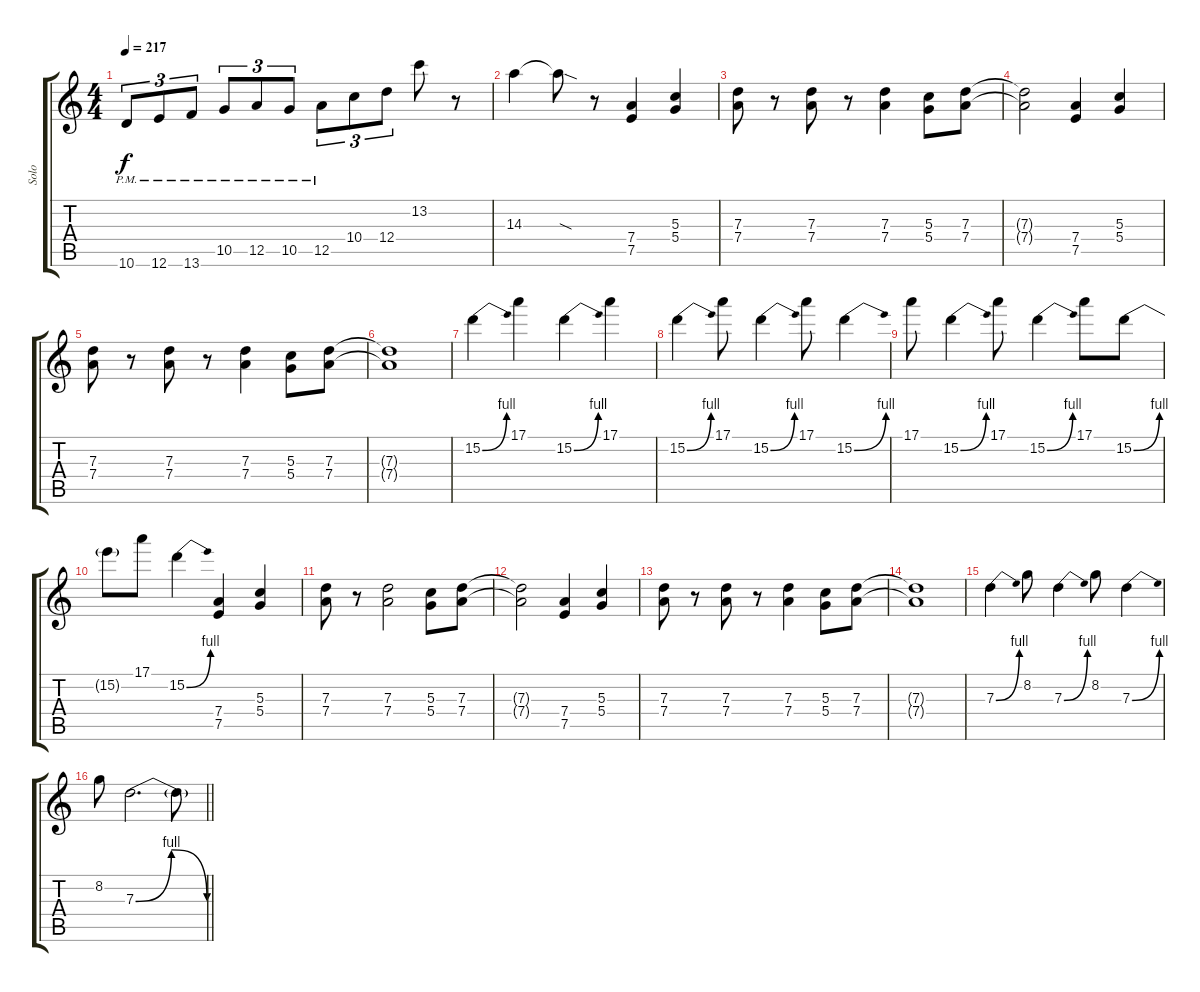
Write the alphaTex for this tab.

\track ("Solo" "Solo") {instrument distortionguitar}
\staff {score tabs}
\tuning (E4 B3 G3 D3 A2 E2) {hide}
\ts (4 4)
\tempo 217
\clef g2
\ks c
10.6{pm}.8{tu (3 2) dy f} 12.6{pm}.8{tu (3 2)} 13.6{pm}.8{tu (3 2)} 10.5{pm}.8{tu (3 2)} 12.5{pm}.8{tu (3 2)} 10.5{pm}.8{tu (3 2)} 12.5{pm}.8{tu (3 2)} 10.4.8{tu (3 2)} 12.4.8{tu (3 2)} 13.2.8 r.8 |
14.3.4 14.3{sod t}.8 r.8 (7.4 7.5).4 (5.3 5.4).4 |
(7.3 7.4).8 r.8 (7.3 7.4).8 r.8 (7.3 7.4).4 (5.3 5.4).8 (7.3 7.4).8 |
(7.3{t} 7.4{t}).2 (7.4 7.5).4 (5.3 5.4).4 |
(7.3 7.4).8 r.8 (7.3 7.4).8 r.8 (7.3 7.4).4 (5.3 5.4).8 (7.3 7.4).8 |
(7.3{t} 7.4{t}).1 |
15.2{be (bend 0 0 60 4)}.4 17.1.4 15.2{be (bend 0 0 60 4)}.4 17.1.4 |
15.2{be (bend 0 0 60 4)}.4 17.1.8 15.2{be (bend 0 0 60 4)}.4 17.1.8 15.2{be (bend 0 0 60 4)}.4 |
17.1.8 15.2{be (bend 0 0 60 4)}.4 17.1.8 15.2{be (bend 0 0 60 4)}.4 17.1.8 15.2{be (bend 0 0 60 4)}.8 |
15.2{t}.8 17.1.8 15.2{be (bend 0 0 60 4)}.4 (7.4 7.5).4 (5.3 5.4).4 |
(7.3 7.4).8 r.8 (7.3 7.4).2 (5.3 5.4).8 (7.3 7.4).8 |
(7.3{t} 7.4{t}).2 (7.4 7.5).4 (5.3 5.4).4 |
(7.3 7.4).8 r.8 (7.3 7.4).8 r.8 (7.3 7.4).4 (5.3 5.4).8 (7.3 7.4).8 |
(7.3{t} 7.4{t}).1 |
7.3{be (bend 0 0 60 4)}.4 8.2.8 7.3{be (bend 0 0 60 4)}.4 8.2.8 7.3{be (bend 0 0 60 4)}.4 |
\barLineRight lightlight
8.2.8 7.3{be (bendrelease 0 0 10 4 35 4 60 0)}.2{d} 7.3{t}.8
